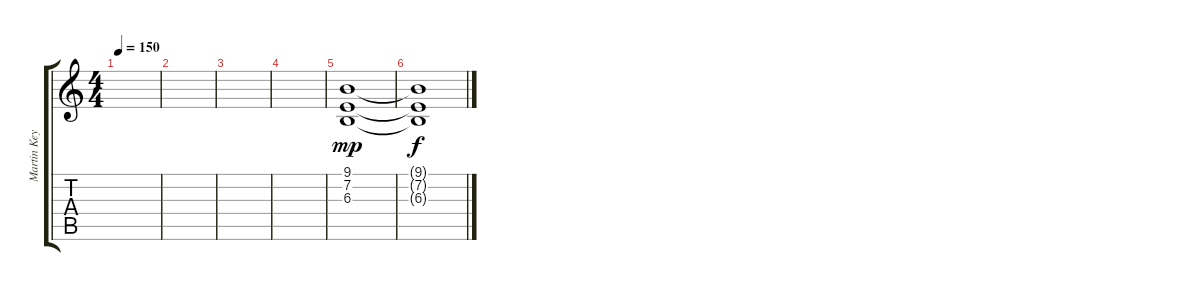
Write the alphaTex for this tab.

\track ("Martin Keyboard1" "Martin Key") {instrument fx7echoes}
\staff {score tabs}
\tuning (D4 A3 F3 C3 G2 D2) {hide}
\ts (4 4)
\tempo 150
\clef g2
\ks c
|
|
|
|
(9.1 7.2 6.3).1{dy mp} |
(9.1{t} 7.2{t} 6.3{t}).1{dy f}
